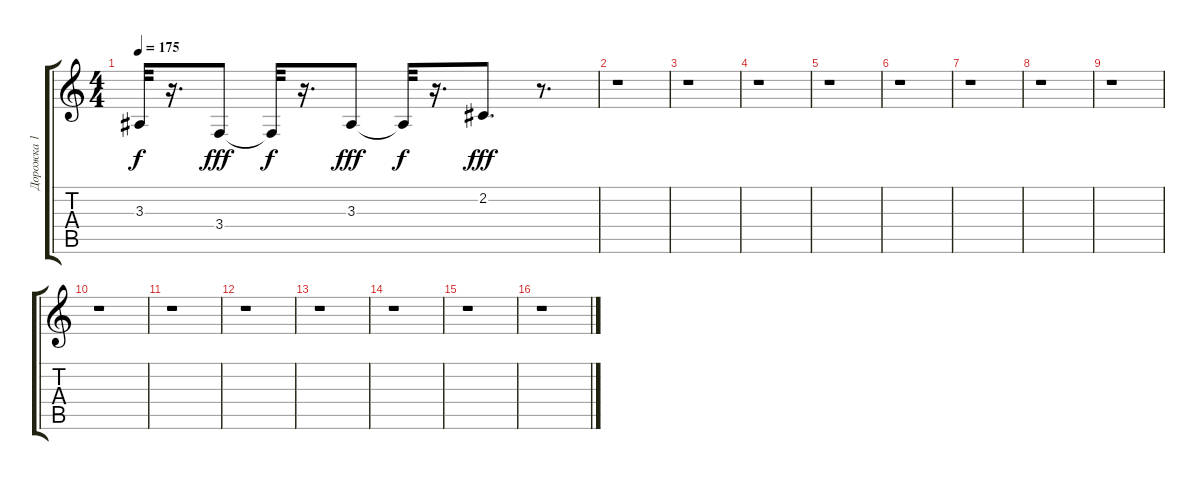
\track ("Дорожка 1" "Дорожка 1") {instrument trombone}
\staff {score tabs}
\tuning (E4 B3 G3 D3 A2 E2) {hide}
\ts (4 4)
\tempo 175
\clef g2
\ks c
3.3{t}.32{dy f} r.16{d} 3.4.8{dy fff} 3.4{t}.32{dy f} r.16{d} 3.3.8{dy fff} 3.3{t}.32{dy f} r.16{d} 2.2.8{d dy fff} r.8{d} |
r.1 |
r.1 |
r.1 |
r.1 |
r.1 |
r.1 |
r.1 |
r.1 |
r.1 |
r.1 |
r.1 |
r.1 |
r.1 |
r.1 |
r.1
